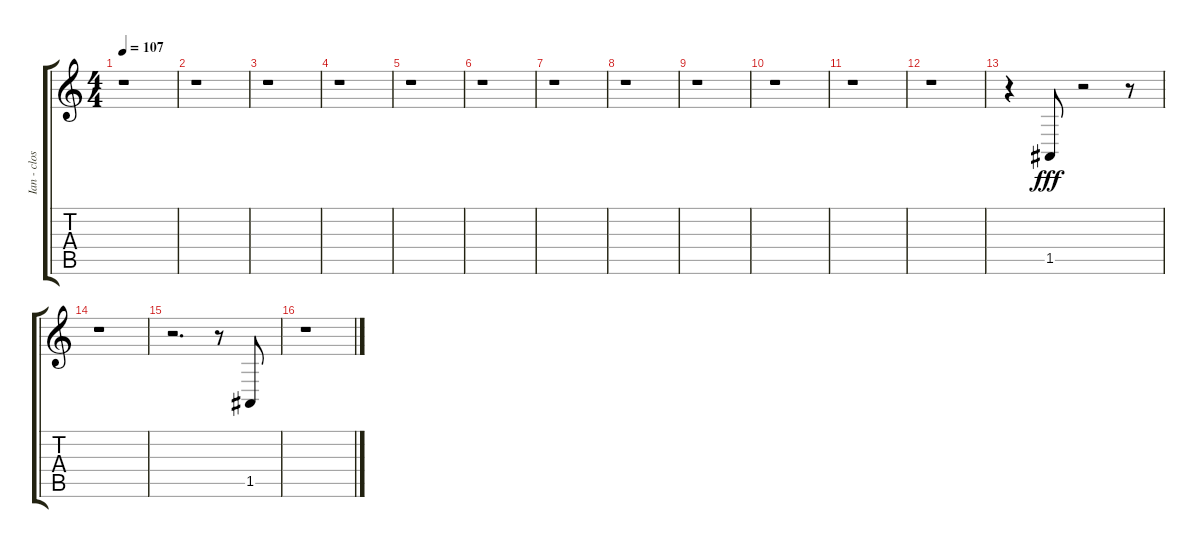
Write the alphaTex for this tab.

\track ("Ian - closed/open hihat" "Ian - clos") {instrument acousticgrandpiano}
\staff {score tabs}
\tuning (E4 B3 G3 D3 A2 E2) {hide}
\ts (4 4)
\tempo 107
\clef g2
\ks c
r.1{dy f} |
r.1 |
r.1 |
r.1 |
r.1 |
r.1 |
r.1 |
r.1 |
r.1 |
r.1 |
r.1 |
r.1 |
r.4 1.5.8{dy fff} r.2 r.8 |
r.1 |
r.2{d} r.8 1.5.8 |
r.1
